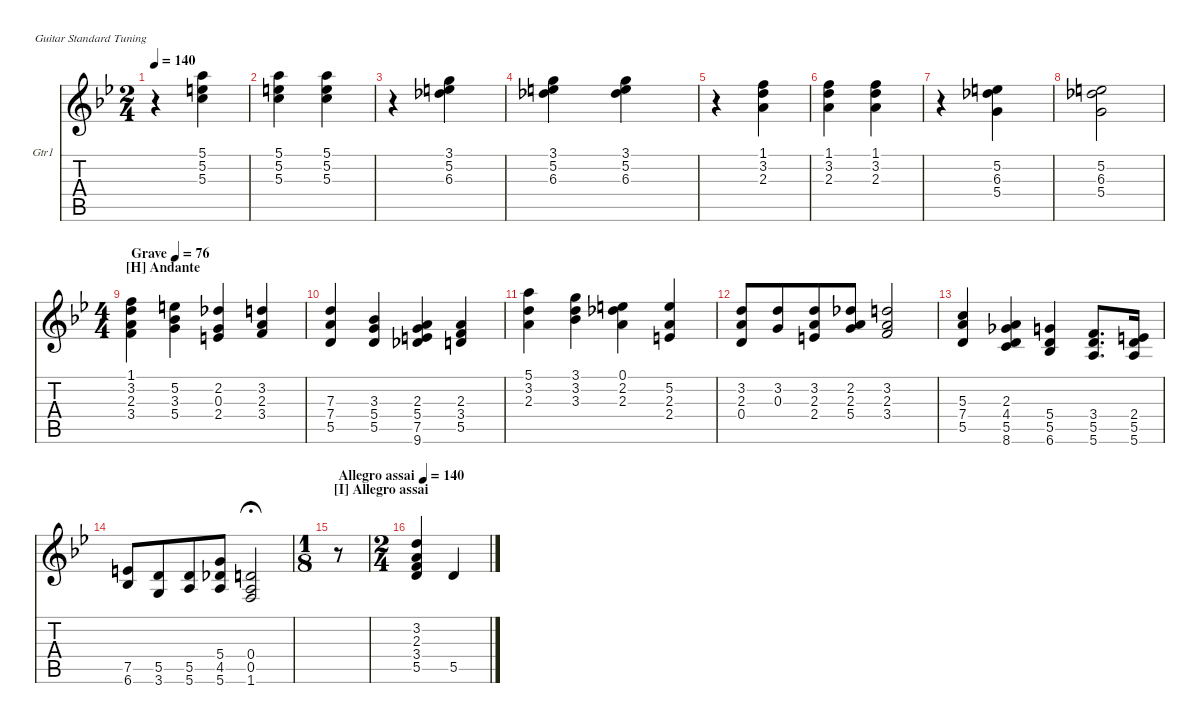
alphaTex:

\defaultSystemsLayout 4
\hideDynamics
\bracketExtendMode nobrackets
\firstSystemTrackNameOrientation horizontal
\otherSystemsTrackNameOrientation horizontal
\track ("Electric Guitar 1" "Gtr1") {instrument distortionguitar}
\staff {score tabs}
\tuning (E4 B3 G3 D3 A2 E2)
\ts (2 4)
\tempo 140
\clef g2
\ks gminor
r.4{dy mf} (5.3 5.2 5.1).4 |
(5.1 5.2 5.3).4 (5.3 5.2 5.1).4 |
r.4 (6.3 5.2 3.1).4 |
(6.3 5.2 3.1).4 (3.1 5.2 6.3).4 |
r.4 (2.3 3.2 1.1).4 |
(1.1 3.2 2.3).4 (1.1 3.2 2.3).4 |
r.4 (5.4 6.3 5.2).4 |
(5.4 6.3 5.2).2 |
\ts (4 4)
\beaming (8 4 4)
\section ("H" "Andante")
\tempo (76 "Grave")
(1.1 3.2 2.3 3.4).4 (5.4 3.3 5.2).4 (2.4 0.3 2.2).4 (3.4 2.3 3.2).4 |
(7.4 7.3 5.5).4 (5.5 5.4 3.3).4 (9.6 7.5 5.4 2.3).4 (5.5 3.4 2.3).4 |
(2.3 3.2 5.1).4 (3.3 3.2 3.1).4 (2.3 2.2 0.1).4 (2.4 2.3 5.2).4 |
(0.4 2.3 3.2).8 (0.3 3.2).8 (2.4 2.3 3.2).8 (2.2 2.3 5.4).8 (3.4 2.3 3.2).2 |
(7.4 5.3 5.5).4 (8.6 5.5 4.4 2.3).4 (6.6 5.5 5.4).4 (5.6 5.5 3.4).8{d} (5.6 5.5 2.4).16 |
(6.6 7.5).8 (3.6 5.5).8 (5.6 5.5).8 (5.6 4.5 5.4).8 (1.6 0.5 0.4).2{fermata (medium 0.87)} |
\ts (1 8)
\section ("I" "Allegro assai")
\tempo (140 "Allegro assai")
r.8 |
\ts (2 4)
\beaming (8 4)
(5.5 3.4 2.3 3.2).4 5.5.4
